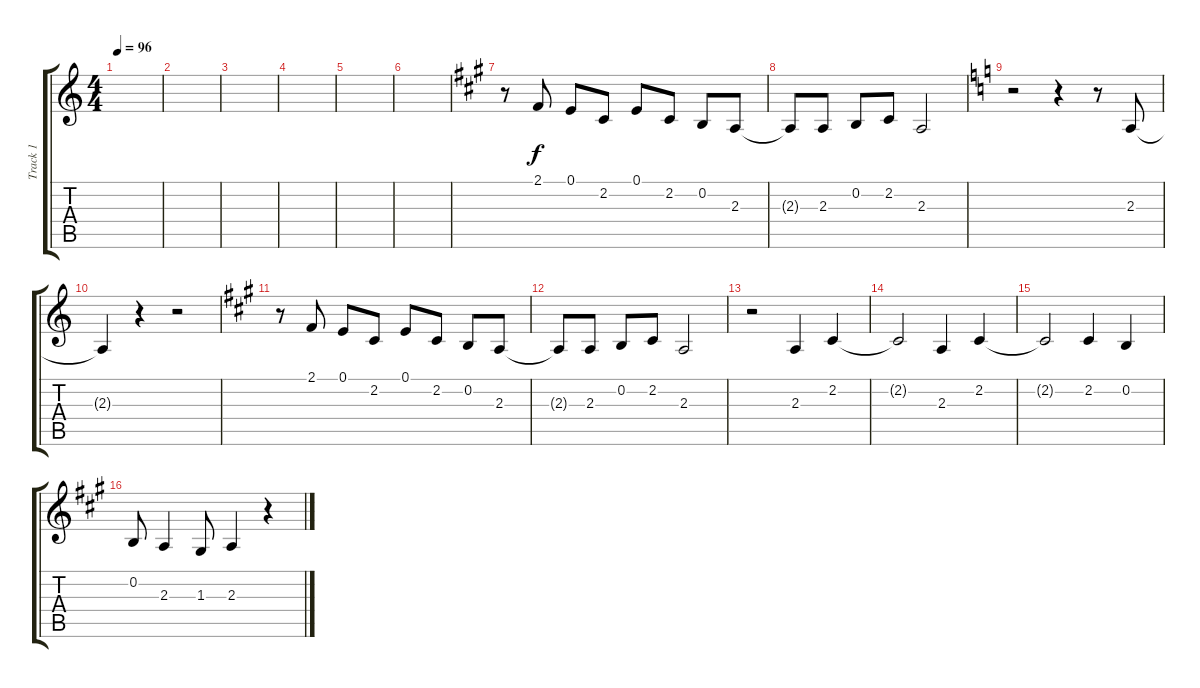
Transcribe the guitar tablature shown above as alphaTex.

\track ("Track 1" "Track 1") {instrument oboe}
\staff {score tabs}
\tuning (E4 B3 G3 D3 A2 E2) {hide}
\ts (4 4)
\tempo 96
\clef g2
\ks c
|
|
|
|
|
|
\ks a
r.8 2.1.8 0.1.8 2.2.8 0.1.8 2.2.8 0.2.8 2.3.8 |
2.3{t}.8 2.3.8 0.2.8 2.2.8 2.3.2 |
\ks c
r.2 r.4 r.8 2.3.8 |
2.3{t}.4 r.4 r.2 |
\ks a
r.8 2.1.8 0.1.8 2.2.8 0.1.8 2.2.8 0.2.8 2.3.8 |
2.3{t}.8 2.3.8 0.2.8 2.2.8 2.3.2 |
r.2 2.3.4 2.2.4 |
2.2{t}.2 2.3.4 2.2.4 |
2.2{t}.2 2.2.4 0.2.4 |
0.2.8 2.3.4 1.3.8 2.3.4 r.4
